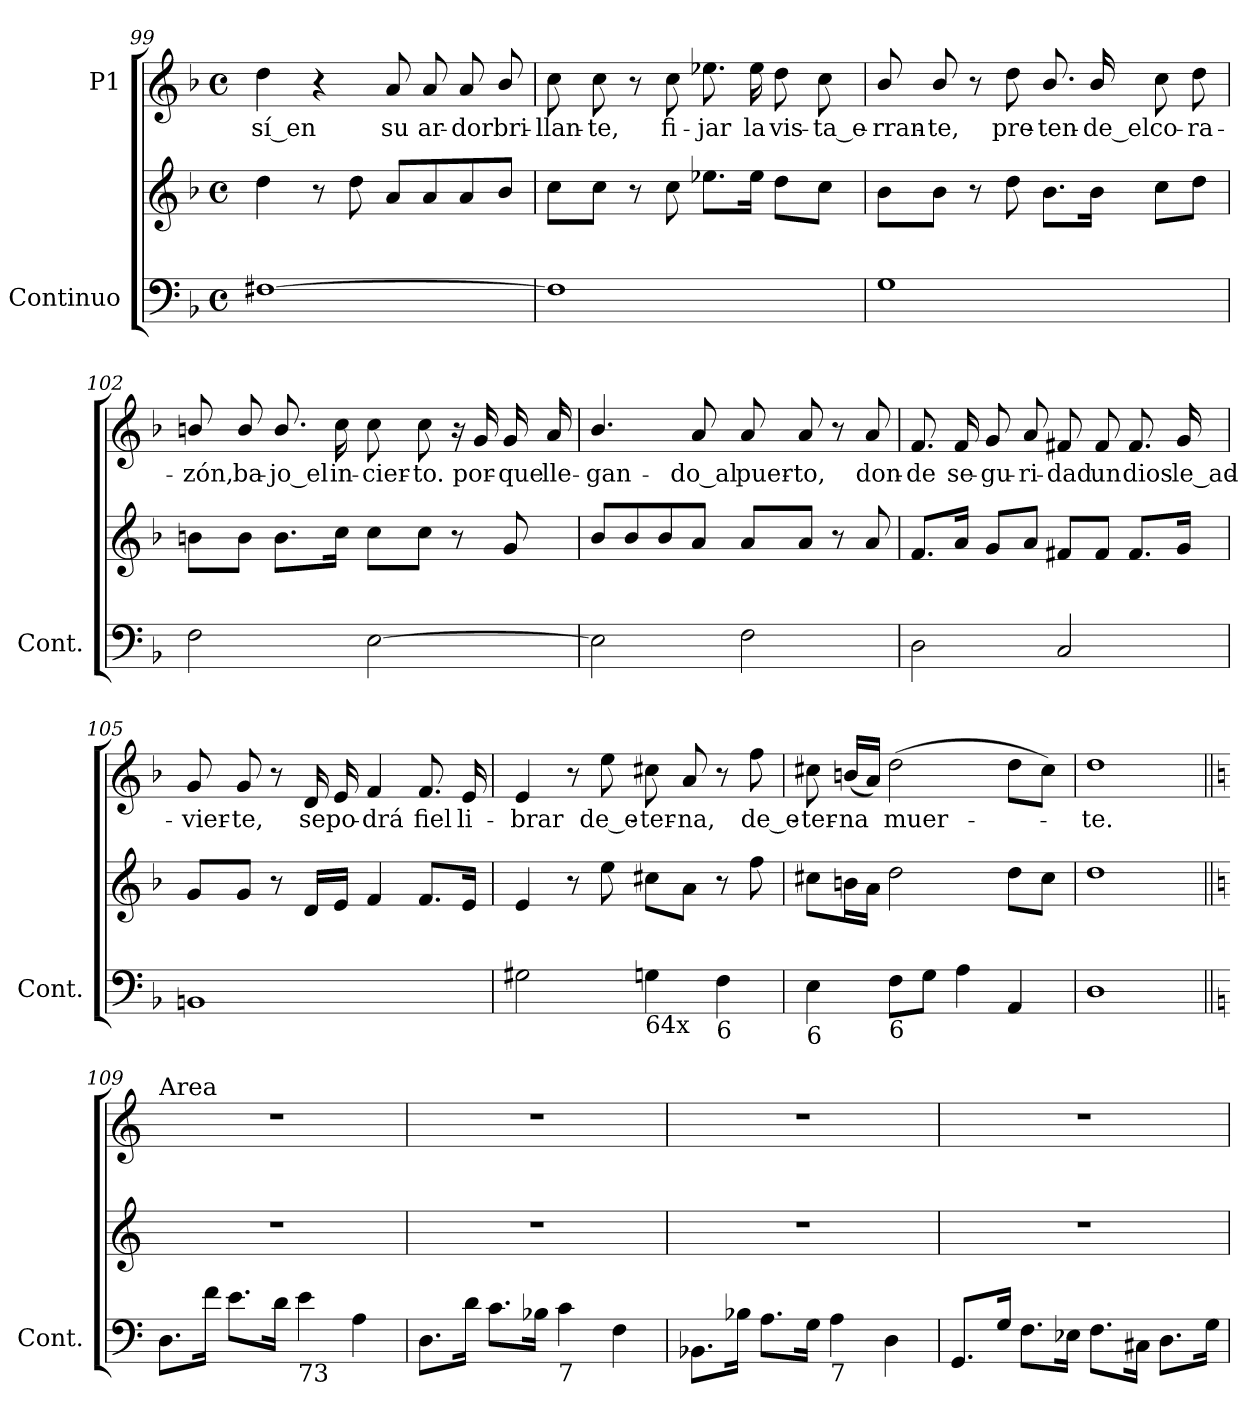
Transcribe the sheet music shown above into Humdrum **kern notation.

**kern	**kern	**kern	**text
*part2	*part2	*part1	*part1
*staff3	*staff2	*staff1	*staff1
*I"Continuo	*	*I"P1	*
*I'Cont.	*	*	*
*clefF4	*clefG2	*clefG2	*
*k[b-]	*k[b-]	*k[b-]	*
*F:	*F:	*F:	*
*M4/4	*M4/4	*M4/4	*
*met(c)	*met(c)	*met(c)	*
=99	=99	=99	=99
!	!	!	!LO:LY:b:color=#000000
[1F#Xi	4ddi\	4ddi\	-sí_en
.	8r	4r	.
.	8ddi\	.	.
!	!	!	!LO:LY:b:color=#000000
.	8ai/L	8ai/	su
!	!	!	!LO:LY:b:color=#000000
.	8ai/	8ai/	ar-
!	!	!	!LO:LY:b:color=#000000
.	8ai/	8ai/	-dor
!	!	!	!LO:LY:b:color=#000000
.	8b-i/J	8b-i/	bri-
=100	=100	=100	=100
!	!	!	!LO:LY:b:color=#000000
1F#i]	8cci\L	8cci\	-llan-
!	!	!	!LO:LY:b:color=#000000
.	8cci\J	8cci\	-te,
.	8r	8r	.
!	!	!	!LO:LY:b:color=#000000
.	8cci\	8cci\	fi-
!	!	!	!LO:LY:b:color=#000000
.	8.ee-Xi\L	8.ee-Xi\	-jar
!	!	!	!LO:LY:b:color=#000000
.	16ee-i\Jk	16ee-i\	la
!	!	!	!LO:LY:b:color=#000000
.	8ddi\L	8ddi\	vis-
!	!	!	!LO:LY:b:color=#000000
.	8cci\J	8cci\	-ta_e-
!!LO:LB:g=z
=101	=101	=101	=101
!	!	!	!LO:LY:b:color=#000000
1Gi	8b-i\L	8b-i/	-rran-
!	!	!	!LO:LY:b:color=#000000
.	8b-i\J	8b-i/	-te,
.	8r	8r	.
!	!	!	!LO:LY:b:color=#000000
.	8ddi\	8ddi\	pre-
!	!	!	!LO:LY:b:color=#000000
.	8.b-i\L	8.b-i/	-ten-
!	!	!	!LO:LY:b:color=#000000
.	16b-i\Jk	16b-i/	-de_el
!	!	!	!LO:LY:b:color=#000000
.	8cci\L	8cci\	co-
!	!	!	!LO:LY:b:color=#000000
.	8ddi\J	8ddi\	-ra-
=102	=102	=102	=102
!	!	!	!LO:LY:b:color=#000000
2Fi\	8bni\L	8bni/	-zón,
!	!	!	!LO:LY:b:color=#000000
.	8bi\J	8bi/	ba-
!	!	!	!LO:LY:b:color=#000000
.	8.bi\L	8.bi/	-jo_el
!	!	!	!LO:LY:b:color=#000000
.	16cci\Jk	16cci\	in-
!	!	!	!LO:LY:b:color=#000000
[2Ei\	8cci\L	8cci\	-cier-
!	!	!	!LO:LY:b:color=#000000
.	8cci\J	8cci\	-to.
.	8r	16r	.
!	!	!	!LO:LY:b:color=#000000
.	.	16gi/	por-
!	!	!	!LO:LY:b:color=#000000
.	8gi/	16gi/	-que
!	!	!	!LO:LY:b:color=#000000
.	.	16ai/	lle-
=103	=103	=103	=103
!	!	!	!LO:LY:b:color=#000000
2Ei\]	8b-i/L	4.b-i/	-gan-
.	8b-i/	.	.
.	8b-i/	.	.
!	!	!	!LO:LY:b:color=#000000
.	8ai/J	8ai/	-do_al
!	!	!	!LO:LY:b:color=#000000
2Fi\	8ai/L	8ai/	puer-
!	!	!	!LO:LY:b:color=#000000
.	8ai/J	8ai/	-to,
.	8r	8r	.
!	!	!	!LO:LY:b:color=#000000
.	8ai/	8ai/	don-
!!LO:LB:g=z
=104	=104	=104	=104
!	!	!	!LO:LY:b:color=#000000
2Di\	8.fi/L	8.fi/	-de
!	!	!	!LO:LY:b:color=#000000
.	16ai/Jk	16fi/	se-
!	!	!	!LO:LY:b:color=#000000
.	8gi/L	8gi/	-gu-
!	!	!	!LO:LY:b:color=#000000
.	8ai/J	8ai/	-ri-
!	!	!	!LO:LY:b:color=#000000
2Ci/	8f#Xi/L	8f#Xi/	-dad
!	!	!	!LO:LY:b:color=#000000
.	8f#i/J	8f#i/	un
!	!	!	!LO:LY:b:color=#000000
.	8.f#i/L	8.f#i/	dios
!	!	!	!LO:LY:b:color=#000000
.	16gi/Jk	16gi/	le_ad-
=105	=105	=105	=105
!	!	!	!LO:LY:b:color=#000000
1BBni	8gi/L	8gi/	-vier-
!	!	!	!LO:LY:b:color=#000000
.	8gi/J	8gi/	-te,
.	8r	8r	.
!	!	!	!LO:LY:b:color=#000000
.	16di/LL	16di/	se
!	!	!	!LO:LY:b:color=#000000
.	16ei/JJ	16ei/	po-
!	!	!	!LO:LY:b:color=#000000
.	4fi/	4fi/	-drá
!	!	!	!LO:LY:b:color=#000000
.	8.fi/L	8.fi/	fiel
!	!	!	!LO:LY:b:color=#000000
.	16ei/Jk	16ei/	li-
!!LO:LB:g=z
=106	=106	=106	=106
!	!	!	!LO:LY:b:color=#000000
2G#Xi\	4ei/	4ei/	-brar
.	8r	8r	.
!	!	!	!LO:LY:b:color=#000000
.	8eei\	8eei\	de_e-
!LO:TX:b:t=64x	!	!	!
!	!	!	!LO:LY:b:color=#000000
4Gni\	8cc#Xi\L	8cc#Xi\	-ter-
!	!	!	!LO:LY:b:color=#000000
.	8ai\J	8ai/	-na,
!LO:TX:b:t=6	!	!	!
4Fi\	8r	8r	.
!	!	!	!LO:LY:b:color=#000000
.	8ffi\	8ffi\	de_e-
=107	=107	=107	=107
!LO:TX:b:t=6	!	!	!
!	!	!	!LO:LY:b:color=#000000
4Ei\	8cc#Xi\L	8cc#Xi\	-ter-
!	!	!	!LO:LY:b:color=#000000
.	16bni\L	(16bni/LL	-na
.	16ai\JJ	16ai/JJ)	.
!LO:TX:b:t=6	!	!	!
!	!	!	!LO:LY:b:color=#000000
8Fi\L	2ddi\	(2ddi\	muer-
8Gi\J	.	.	.
4Ai\	.	.	.
4AAi/	8ddi\L	8ddi\L	.
.	8cc#i\J	8cc#i\J)	.
=108	=108	=108	=108
!	!	!	!LO:LY:b:color=#000000
1Di	1ddi	1ddi	-te.
!!LO:PB:g=z
=109||	=109||	=109||	=109||
*k[]	*k[]	*k[]	*
*C:	*C:	*C:	*
!	!	!LO:TX:a:t=Area	!
8.Di\L	1r	1r	.
16fi\Jk	.	.	.
8.ei\L	.	.	.
16di\Jk	.	.	.
!LO:TX:b:t=73	!	!	!
4ei\	.	.	.
4Ai\	.	.	.
=110	=110	=110	=110
8.Di\L	1r	1r	.
16di\Jk	.	.	.
8.ci\L	.	.	.
16B-Xi\Jk	.	.	.
!LO:TX:b:t=7	!	!	!
4ci\	.	.	.
4Fi\	.	.	.
=111	=111	=111	=111
8.BB-Xi\L	1r	1r	.
16B-Xi\Jk	.	.	.
8.Ai\L	.	.	.
16Gi\Jk	.	.	.
!LO:TX:b:t=7	!	!	!
4Ai\	.	.	.
4Di\	.	.	.
=112	=112	=112	=112
8.GGi/L	1r	1r	.
16Gi/Jk	.	.	.
8.Fi\L	.	.	.
16E-Xi\Jk	.	.	.
8.Fi\L	.	.	.
16C#Xi\Jk	.	.	.
8.Di\L	.	.	.
16Gi\Jk	.	.	.
=	=	=	=
*-	*-	*-	*-
